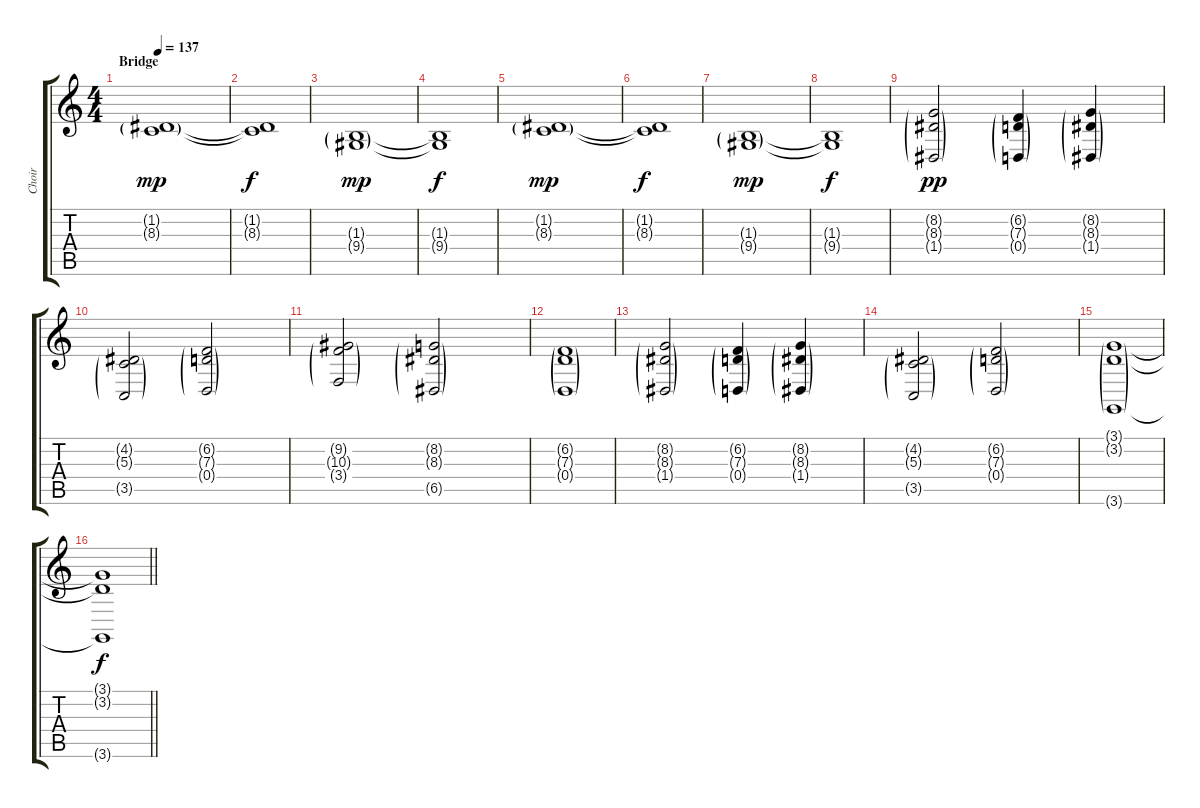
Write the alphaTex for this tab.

\track ("Choir" "Choir") {instrument choiraahs}
\staff {score tabs}
\tuning (E4 B3 G3 D3 A2 E2) {hide}
\ts (4 4)
\section ("" "Bridge")
\tempo 137
\clef g2
\ks c
(1.2{g} 8.3{g}).1{dy mp} |
(1.2{t} 8.3{t}).1{dy f} |
(1.3{g} 9.4{g}).1{dy mp} |
(1.3{t} 9.4{t}).1{dy f} |
(1.2{g} 8.3{g}).1{dy mp} |
(1.2{t} 8.3{t}).1{dy f} |
(1.3{g} 9.4{g}).1{dy mp} |
(1.3{t} 9.4{t}).1{dy f} |
(8.2{g} 8.3{g} 1.4{g}).2{dy pp} (6.2{g} 7.3{g} 0.4{g}).4 (8.2{g} 8.3{g} 1.4{g}).4 |
(4.2{g} 5.3{g} 3.5{g}).2 (6.2{g} 7.3{g} 0.4{g}).2 |
(9.2{g} 10.3{g} 3.4{g}).2 (8.2{g} 8.3{g} 6.5{g}).2 |
(6.2{g} 7.3{g} 0.4{g}).1 |
(8.2{g} 8.3{g} 1.4{g}).2 (6.2{g} 7.3{g} 0.4{g}).4 (8.2{g} 8.3{g} 1.4{g}).4 |
(4.2{g} 5.3{g} 3.5{g}).2 (6.2{g} 7.3{g} 0.4{g}).2 |
(3.1{g} 3.2{g} 3.6{g}).1 |
\barLineRight lightlight
(3.1{t} 3.2{t} 3.6{t}).1{dy f}
